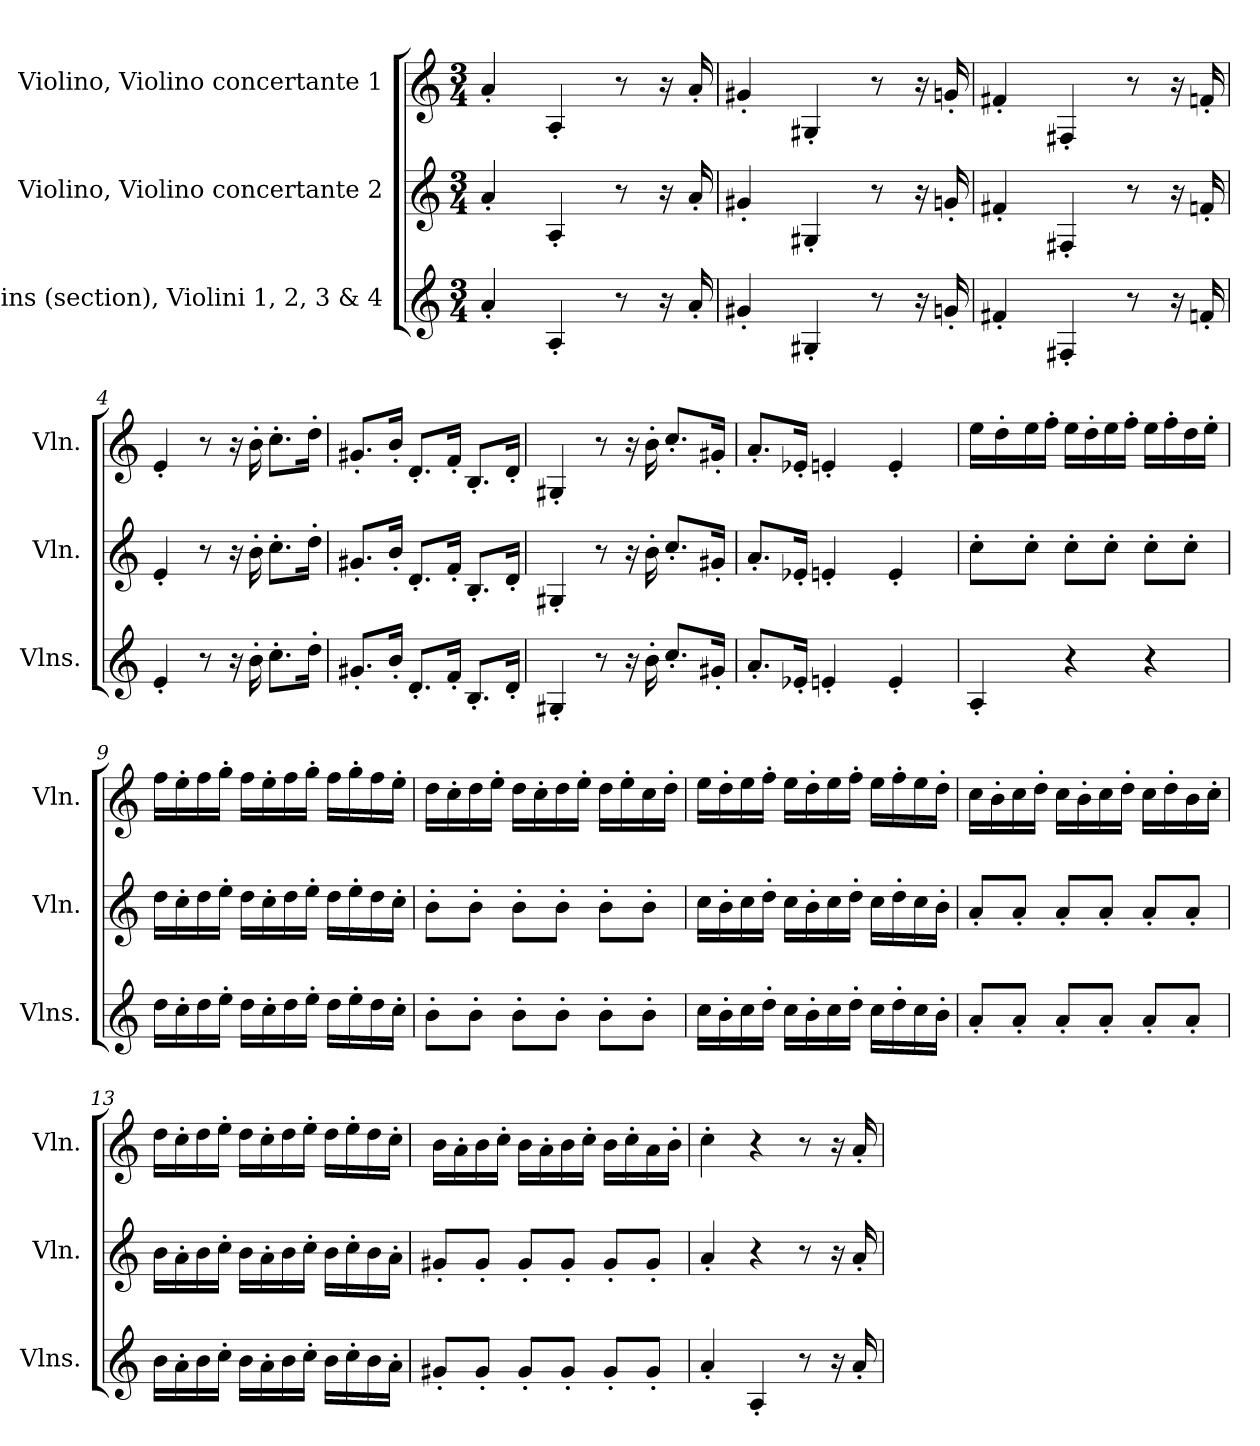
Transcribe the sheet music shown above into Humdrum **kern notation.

**kern	**kern	**kern
*part3	*part2	*part1
*staff3	*staff2	*staff1
*I"Violins (section), Violini 1, 2, 3 &amp; 4	*I"Violino, Violino concertante 2	*I"Violino, Violino concertante 1
*I'Vlns.	*I'Vln.	*I'Vln.
*clefG2	*clefG2	*clefG2
*k[]	*k[]	*k[]
*M3/4	*M3/4	*M3/4
*MM60	*MM60	*MM60
=1	=1	=1
4a'/	4a'/	4a'/
4A'/	4A'/	4A'/
8r	8r	8r
16r	16r	16r
16a'/	16a'/	16a'/
=2	=2	=2
4g#X'/	4g#X'/	4g#X'/
4G#X'/	4G#X'/	4G#X'/
8r	8r	8r
16r	16r	16r
16gn'/	16gn'/	16gn'/
=3	=3	=3
4f#X'/	4f#X'/	4f#X'/
4F#X'/	4F#X'/	4F#X'/
8r	8r	8r
16r	16r	16r
16fn'/	16fn'/	16fn'/
!!LO:LB:g=z
=4	=4	=4
4e'/	4e'/	4e'/
8r	8r	8r
16r	16r	16r
16b'\	16b'\	16b'\
8.cc'\L	8.cc'\L	8.cc'\L
16dd'\Jk	16dd'\Jk	16dd'\Jk
=5	=5	=5
8.g#X'/L	8.g#X'/L	8.g#X'/L
16b'/Jk	16b'/Jk	16b'/Jk
8.d'/L	8.d'/L	8.d'/L
16f'/Jk	16f'/Jk	16f'/Jk
8.B'/L	8.B'/L	8.B'/L
16d'/Jk	16d'/Jk	16d'/Jk
=6	=6	=6
*	*	*^
4G#X'/	4G#X'/	4G#X'/	3%2ryy
8r	8r	8r	.
16r	16r	16r	.
16b'\	16b'\	16b'\	.
8.cc'/L	8.cc'/L	8.cc'/L	.
.	.	.	24ryy
16g#X'/Jk	16g#X'/Jk	16g#X'/Jk	.
*	*	*MM59	*
.	.	.	24ryy
=7	=7	=7	=7
*	*	*^	*^
8.a'/L	8.a'/L	8.a'/L	6ryy	3ryy	2ryy
*	*	*MM58	*	*	*
.	.	.	3..ryy	.	.
16e-X'/Jk	16e-X'/Jk	16e-X'/Jk	.	.	.
4en'/	4en'/	4en'/	.	.	.
.	.	.	.	48ryy	.
*	*	*MM57	*	*	*
.	.	.	.	3ryy	.
4e'/	4e'/	4e'/	.	.	16ryy
*	*	*MM56	*	*	*
.	.	.	.	.	8.ryy
.	.	.	.	24.ryy	.
!!LO:LB:g=z	!!	!!	!!
=8	=8	=8	=8	=8	=8
*	*	*MM55	*	*	*
4A'/	8cc'\L	16ee\LL	24ryy	12ryy	12ryy
*	*	*MM56	*	*	*
.	.	.	3%2ryy	.	.
*	*	*MM57	*	*	*
.	.	16dd'\	.	.	.
*	*	*MM58	*	*	*
.	.	.	.	3%2ryy	48ryy
*	*	*MM59	*	*	*
.	.	.	.	.	3ryy
*	*	*MM60	*	*	*
.	8cc'\J	16ee\	.	.	.
.	.	16ff'\JJ	.	.	.
4r	8cc'\L	16ee\LL	.	.	.
.	.	16dd'\	.	.	.
.	8cc'\J	16ee\	.	.	.
.	.	16ff'\JJ	.	.	6...ryy
4r	8cc'\L	16ee\LL	.	.	.
.	.	16ff'\	.	.	.
.	8cc'\J	16dd\	.	.	.
.	.	16ee'\JJ	.	.	.
.	.	.	24ryy	.	.
*	*	*v	*v	*v	*v
=9	=9	=9
16dd\LL	16dd\LL	16ff\LL
16cc'\	16cc'\	16ee'\
16dd\	16dd\	16ff\
16ee'\JJ	16ee'\JJ	16gg'\JJ
16dd\LL	16dd\LL	16ff\LL
16cc'\	16cc'\	16ee'\
16dd\	16dd\	16ff\
16ee'\JJ	16ee'\JJ	16gg'\JJ
16dd\LL	16dd\LL	16ff\LL
16ee'\	16ee'\	16gg'\
16dd\	16dd\	16ff\
16cc'\JJ	16cc'\JJ	16ee'\JJ
=10	=10	=10
8b'\L	8b'\L	16dd\LL
.	.	16cc'\
8b'\J	8b'\J	16dd\
.	.	16ee'\JJ
8b'\L	8b'\L	16dd\LL
.	.	16cc'\
8b'\J	8b'\J	16dd\
.	.	16ee'\JJ
8b'\L	8b'\L	16dd\LL
.	.	16ee'\
8b'\J	8b'\J	16cc\
.	.	16dd'\JJ
!!LO:LB:g=z
=11	=11	=11
16cc\LL	16cc\LL	16ee\LL
16b'\	16b'\	16dd'\
16cc\	16cc\	16ee\
16dd'\JJ	16dd'\JJ	16ff'\JJ
16cc\LL	16cc\LL	16ee\LL
16b'\	16b'\	16dd'\
16cc\	16cc\	16ee\
16dd'\JJ	16dd'\JJ	16ff'\JJ
16cc\LL	16cc\LL	16ee\LL
16dd'\	16dd'\	16ff'\
16cc\	16cc\	16ee\
16b'\JJ	16b'\JJ	16dd'\JJ
=12	=12	=12
8a'/L	8a'/L	16cc\LL
.	.	16b'\
8a'/J	8a'/J	16cc\
.	.	16dd'\JJ
8a'/L	8a'/L	16cc\LL
.	.	16b'\
8a'/J	8a'/J	16cc\
.	.	16dd'\JJ
8a'/L	8a'/L	16cc\LL
.	.	16dd'\
8a'/J	8a'/J	16b\
.	.	16cc'\JJ
=13	=13	=13
16b\LL	16b\LL	16dd\LL
16a'\	16a'\	16cc'\
16b\	16b\	16dd\
16cc'\JJ	16cc'\JJ	16ee'\JJ
16b\LL	16b\LL	16dd\LL
16a'\	16a'\	16cc'\
16b\	16b\	16dd\
16cc'\JJ	16cc'\JJ	16ee'\JJ
16b\LL	16b\LL	16dd\LL
16cc'\	16cc'\	16ee'\
16b\	16b\	16dd\
16a'\JJ	16a'\JJ	16cc'\JJ
!!LO:PB:g=z
=14	=14	=14
8g#X'/L	8g#X'/L	16b\LL
.	.	16a'\
8g#'/J	8g#'/J	16b\
.	.	16cc'\JJ
8g#'/L	8g#'/L	16b\LL
.	.	16a'\
8g#'/J	8g#'/J	16b\
.	.	16cc'\JJ
8g#'/L	8g#'/L	16b\LL
.	.	16cc'\
8g#'/J	8g#'/J	16a\
.	.	16b'\JJ
=15	=15	=15
4a'/	4a'/	4cc'\
4A'/	4r	4r
8r	8r	8r
16r	16r	16r
16a'/	16a'/	16a'/
=	=	=
*-	*-	*-
